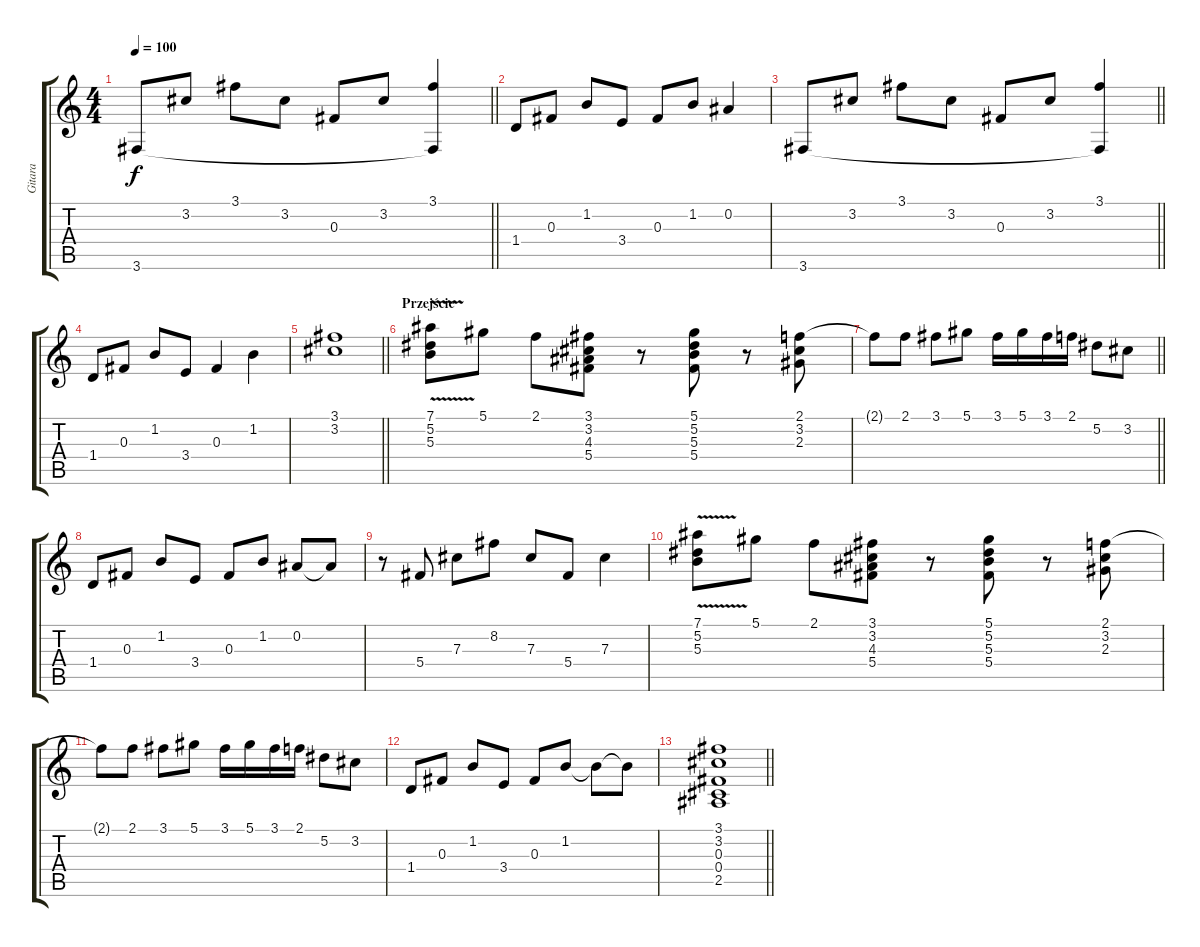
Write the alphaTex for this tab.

\track ("Gitara" "Gitara") {instrument acousticguitarsteel}
\staff {score tabs}
\tuning (Eb4 Bb3 Gb3 Db3 Ab2 Eb2) {hide}
\ts (4 4)
\tempo 100
\clef g2
\barLineRight lightlight
\ks c
3.6.8{dy f} 3.2.8 3.1.8 3.2.8 0.3.8 3.2.8 (3.1 3.6{t}).4 |
1.4.8 0.3.8 1.2.8 3.4.8 0.3.8 1.2.8 0.2.4 |
\barLineRight lightlight
3.6.8 3.2.8 3.1.8 3.2.8 0.3.8 3.2.8 (3.1 3.6{t}).4 |
1.4.8 0.3.8 1.2.8 3.4.8 0.3.4 1.2.4 |
\barLineRight lightlight
(3.1 3.2).1 |
\section ("" "Przejście")
(7.1{v} 5.2 5.3).8 5.1.8 2.1.8 (3.1 3.2 4.3 5.4).8 r.8 (5.1 5.2 5.3 5.4).8 r.8 (2.1 3.2 2.3).8 |
\barLineRight lightlight
2.1{t}.8 2.1.8 3.1.8 5.1.8 3.1.16 5.1.16 3.1.16 2.1.16 5.2.8 3.2.8 |
1.4.8 0.3.8 1.2.8 3.4.8 0.3.8 1.2.8 0.2.8 0.2{t}.8 |
r.8 5.4.8 7.3.8 8.2.8 7.3.8 5.4.8 7.3.4 |
(7.1{v} 5.2 5.3).8 5.1.8 2.1.8 (3.1 3.2 4.3 5.4).8 r.8 (5.1 5.2 5.3 5.4).8 r.8 (2.1 3.2 2.3).8 |
2.1{t}.8 2.1.8 3.1.8 5.1.8 3.1.16 5.1.16 3.1.16 2.1.16 5.2.8 3.2.8 |
1.4.8 0.3.8 1.2.8 3.4.8 0.3.8 1.2.8 1.2{t}.8 1.2{t}.8 |
\barLineRight lightlight
(3.1 3.2 0.3 0.4 2.5).1
